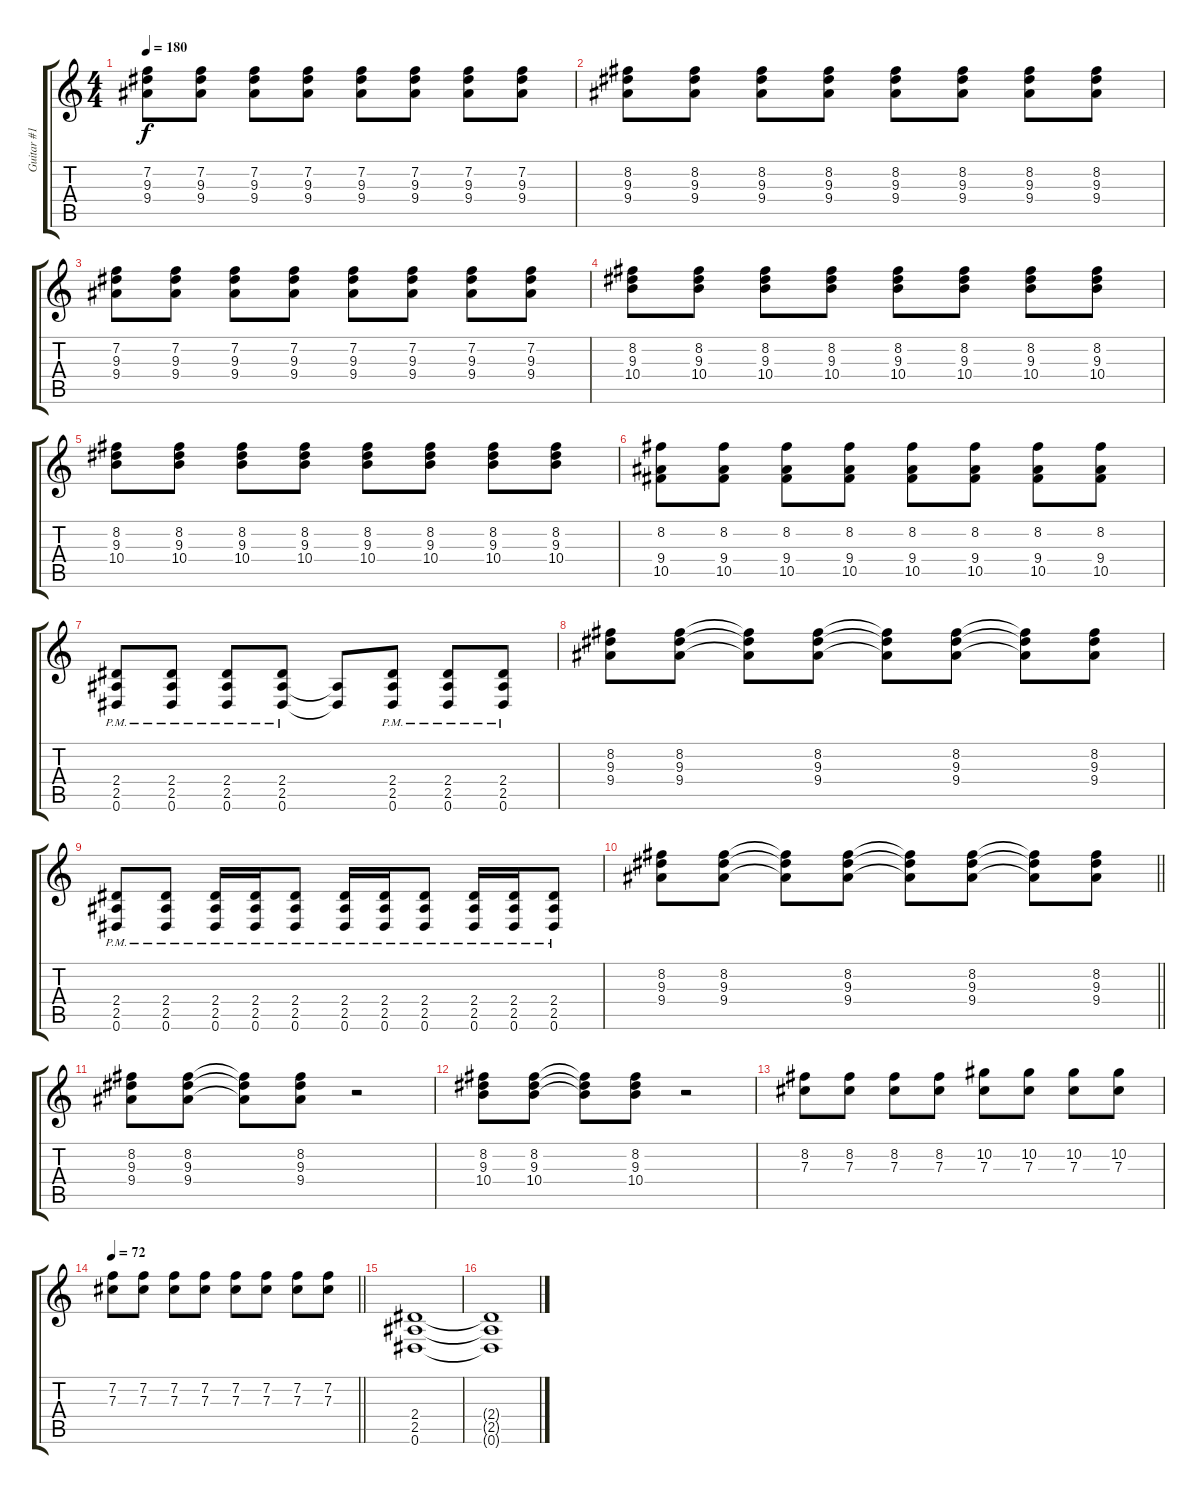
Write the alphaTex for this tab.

\track ("Guitar #1" "Guitar #1") {instrument distortionguitar}
\staff {score tabs}
\tuning (Eb4 Bb3 Gb3 Db3 Ab2 Eb2) {hide}
\ts (4 4)
\tempo 180
\clef g2
\ks c
(7.2 9.3 9.4).8{dy f} (7.2 9.3 9.4).8 (7.2 9.3 9.4).8 (7.2 9.3 9.4).8 (7.2 9.3 9.4).8 (7.2 9.3 9.4).8 (7.2 9.3 9.4).8 (7.2 9.3 9.4).8 |
(8.2 9.3 9.4).8 (8.2 9.3 9.4).8 (8.2 9.3 9.4).8 (8.2 9.3 9.4).8 (8.2 9.3 9.4).8 (8.2 9.3 9.4).8 (8.2 9.3 9.4).8 (8.2 9.3 9.4).8 |
(7.2 9.3 9.4).8 (7.2 9.3 9.4).8 (7.2 9.3 9.4).8 (7.2 9.3 9.4).8 (7.2 9.3 9.4).8 (7.2 9.3 9.4).8 (7.2 9.3 9.4).8 (7.2 9.3 9.4).8 |
(8.2 9.3 10.4).8 (8.2 9.3 10.4).8 (8.2 9.3 10.4).8 (8.2 9.3 10.4).8 (8.2 9.3 10.4).8 (8.2 9.3 10.4).8 (8.2 9.3 10.4).8 (8.2 9.3 10.4).8 |
(8.2 9.3 10.4).8 (8.2 9.3 10.4).8 (8.2 9.3 10.4).8 (8.2 9.3 10.4).8 (8.2 9.3 10.4).8 (8.2 9.3 10.4).8 (8.2 9.3 10.4).8 (8.2 9.3 10.4).8 |
(8.2 9.4 10.5).8 (8.2 9.4 10.5).8 (8.2 9.4 10.5).8 (8.2 9.4 10.5).8 (8.2 9.4 10.5).8 (8.2 9.4 10.5).8 (8.2 9.4 10.5).8 (8.2 9.4 10.5).8 |
(2.4 2.5 0.6{pm}).8{volume 13} (2.4 2.5 0.6{pm}).8 (2.4 2.5 0.6{pm}).8 (2.4 2.5 0.6{pm}).8 (2.5{t} 0.6{t}).8 (2.4 2.5 0.6{pm}).8 (2.4 2.5 0.6{pm}).8 (2.4 2.5 0.6{pm}).8 |
(8.2 9.3 9.4).8 (8.2 9.3 9.4).8 (8.2{t} 9.3{t} 9.4{t}).8 (8.2 9.3 9.4).8 (8.2{t} 9.3{t} 9.4{t}).8 (8.2 9.3 9.4).8 (8.2{t} 9.3{t} 9.4{t}).8 (8.2 9.3 9.4).8 |
(2.4 2.5 0.6{pm}).8 (2.4 2.5 0.6{pm}).8 (2.4{pm} 2.5 0.6).16 (2.4 2.5 0.6{pm}).16 (2.4 2.5 0.6{pm}).8 (2.4 2.5 0.6{pm}).16 (2.4 2.5 0.6{pm}).16 (2.4 2.5 0.6{pm}).8 (2.4 2.5 0.6{pm}).16 (2.4 2.5 0.6{pm}).16 (2.4{pm} 2.5 0.6).8 |
\barLineRight lightlight
(8.2 9.3 9.4).8 (8.2 9.3 9.4).8 (8.2{t} 9.3{t} 9.4{t}).8 (8.2 9.3 9.4).8 (8.2{t} 9.3{t} 9.4{t}).8 (8.2 9.3 9.4).8 (8.2{t} 9.3{t} 9.4{t}).8 (8.2 9.3 9.4).8 |
(8.2 9.3 9.4).8 (8.2 9.3 9.4).8 (8.2{t} 9.3{t} 9.4{t}).8 (8.2 9.3 9.4).8 r.2 |
(8.2 9.3 10.4).8 (8.2 9.3 10.4).8 (8.2{t} 9.3{t} 10.4{t}).8 (8.2 9.3 10.4).8 r.2 |
(8.2 7.3).8 (8.2 7.3).8 (8.2 7.3).8 (8.2 7.3).8 (10.2 7.3).8 (10.2 7.3).8 (10.2 7.3).8 (10.2 7.3).8 |
\tempo 72
\barLineRight lightlight
(7.2 7.3).8 (7.2 7.3).8 (7.2 7.3).8 (7.2 7.3).8 (7.2 7.3).8 (7.2 7.3).8 (7.2 7.3).8 (7.2 7.3).8 |
(2.4 2.5 0.6).1 |
(2.4{t} 2.5{t} 0.6{t}).1
